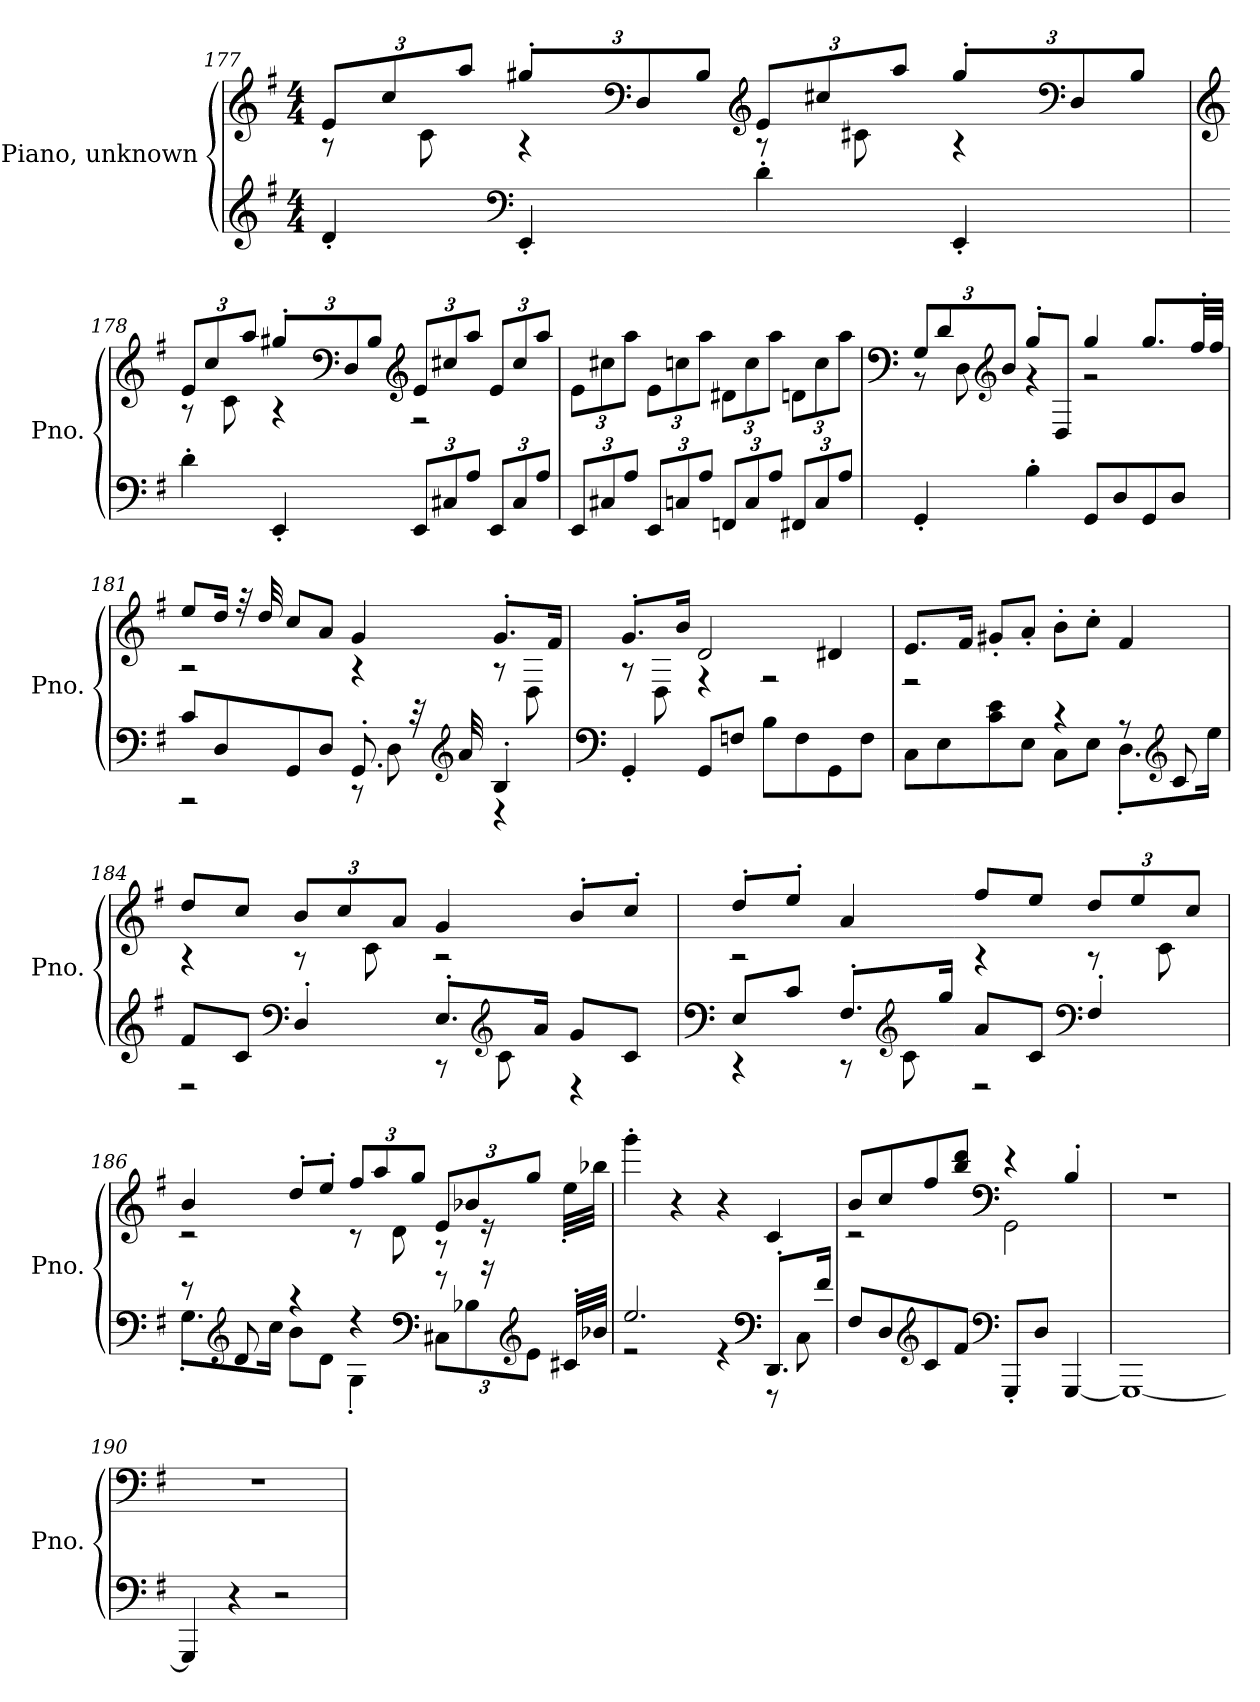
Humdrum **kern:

**kern	**kern
*part1	*part1
*staff2	*staff1
*I"Piano, unknown	*
*I'Pno.	*
!!LO:PB:g=z
*clefG2	*clefG2
*k[f#]	*k[f#]
*M4/4	*M4/4
*	*Xbrackettup
=177	=177
*	*^
4d'/	12e/L	8r
.	12cc/	.
.	.	8c\
.	12aa/J	.
*clefF4	*	*
4EE'/	12gg#X'/L	4r
*	*clefF4	*
.	12D/	.
.	12B/J	.
*	*clefG2	*
4d'\	12e/L	8r
.	12cc#X/	.
.	.	8c#X\
.	12aa/J	.
4EE'/	12gg#'/L	4r
*	*clefF4	*
.	12D/	.
.	12B/J	.
=178	=178	=178
*	*clefG2	*
4d'\	12e/L	8r
.	12cc/	.
.	.	8c\
.	12aa/J	.
4EE'/	12gg#X'/L	4r
*	*clefF4	*
.	12D/	.
.	12B/J	.
*	*clefG2	*
*Xbrackettup	*	*
12EE/L	12e/L	2r
12C#X/	12cc#X/	.
12A/J	12aa/J	.
12EE/L	12e/L	.
12C#/	12cc#/	.
12A/J	12aa/J	.
*	*v	*v
!!LO:LB:g=z
=179	=179
12EE/L	12e\L
12C#X/	12cc#X\
12A/J	12aa\J
12EE/L	12e\L
12Cn/	12ccn\
12A/J	12aa\J
12FFn/L	12d#X\L
12C/	12cc\
12A/J	12aa\J
12FF#X/L	12dn\L
12C/	12cc\
12A/J	12aa\J
=180	=180
*	*clefF4
*	*^
4GG'/	12G/L	8r
.	12d/	.
.	.	8D\
*	*clefG2	*
.	12b/J	.
4B'\	8gg'/L	4r
.	8D/J	.
8GG/L	4gg/	2r
8D/	.	.
8GG/	8.gg/L	.
8D/J	.	.
.	32ff#'/LL	.
.	32ff#/JJJ	.
!!LO:LB:g=z	!!
=181	=181	=181
*^	*	*
8c/L	2r	8ee/L	2r
8D/	.	16dd/Jk	.
.	.	32r	.
.	.	32dd/	.
8GG/	.	8cc/L	.
8D/J	.	8a/J	.
8.GG'/	8r	4g/	4r
.	8D\	.	.
32r	.	.	.
*clefG2	*	*	*
32a/	.	.	.
4B'/	4r	8.g'/L	8r
.	.	.	8D\
.	.	16f#/Jk	.
*v	*v	*	*
=182	=182	=182
*clefF4	*	*
4GG'/	8.g'/L	8r
.	.	8D\
.	16b/Jk	.
8GG/L	2d/	4r
8Fn/J	.	.
8B\L	.	2r
8F\	.	.
8GG\	4d#X/	.
8F\J	.	.
*	*v	*v
=183	=183
*^	*
2r	8C\L	8.e/L
.	8E\	.
.	.	16f#/Jk
.	8c\ 8e\	8g#X'/L
.	8E\J	8a'/J
4r	8C\L	8b'\L
.	8E\J	8cc'\J
8r	8.D'\L	4f#/
*clefG2	*	*
8c/	.	.
.	16ee\Jk	.
!!LO:LB:g=z
=184	=184	=184
*	*	*^
8f#/L	2r	8dd/L	4r
8c/J	.	8cc/J	.
*clefF4	*	*	*
4D'/	.	12b/L	8r
.	.	12cc/	.
.	.	.	8c\
.	.	12a/J	.
8.E'/L	8r	4g/	2r
*clefG2	*	*	*
.	8c\	.	.
16a/Jk	.	.	.
8g/L	4r	8b'/L	.
8c/J	.	8cc'/J	.
=185	=185	=185	=185
*clefF4	*	*	*
8E/L	4r	8dd'/L	2r
8c/J	.	8ee'/J	.
8.F#'/L	8r	4a/	.
*clefG2	*	*	*
.	8c\	.	.
16gg/Jk	.	.	.
8a/L	2r	8ff#/L	4r
8c/J	.	8ee/J	.
*clefF4	*	*	*
4F#'/	.	12dd/L	8r
.	.	12ee/	.
.	.	.	8c\
.	.	12cc/J	.
!!LO:LB:g=z	!!
=186	=186	=186	=186
8r	8.G'\L	4b/	2r
*clefG2	*	*	*
8d/	.	.	.
.	16cc\Jk	.	.
4r	8b\L	8dd'/L	.
.	8d\J	8ee'/J	.
4r	4G'\	12ff#/L	8r
.	.	12aa/	.
.	.	.	8d\
.	.	12gg/J	.
*clefF4	*	*	*
8r	12C#X\L	12e/L	8r
.	12B-X\	12b-X/	.
16r	.	.	16r
*clefG2	*	*	*
.	12e\J	12gg/J	.
32c#X'/LLL	.	.	32ee'\LLL
32b-X/JJJ	.	.	32bb-X\JJJ
*	*	*v	*v
=187	=187	=187
2.ee/	2r	4ggg'\
.	.	4r
.	4r	4r
*clefF4	*	*
8.DD'/L	8r	4c/
.	8C\	.
16f#/Jk	.	.
*v	*v	*
=188	=188
*	*^
8F#/L	8b/L	2r
8D/	8cc/	.
*clefG2	*	*
8c/	8ff#/	.
8f#/J	8bb/ 8ddd/J	.
*clefF4	*clefF4	*
8GGG'/L	4r	2GG\
8D/J	.	.
[4GGG/	4B'/	.
*	*v	*v
!!LO:LB:g=z
=189	=189
1GGG_	1r
=190	=190
4GGG/]	1r
4r	.
2r	.
=	=
*-	*-
